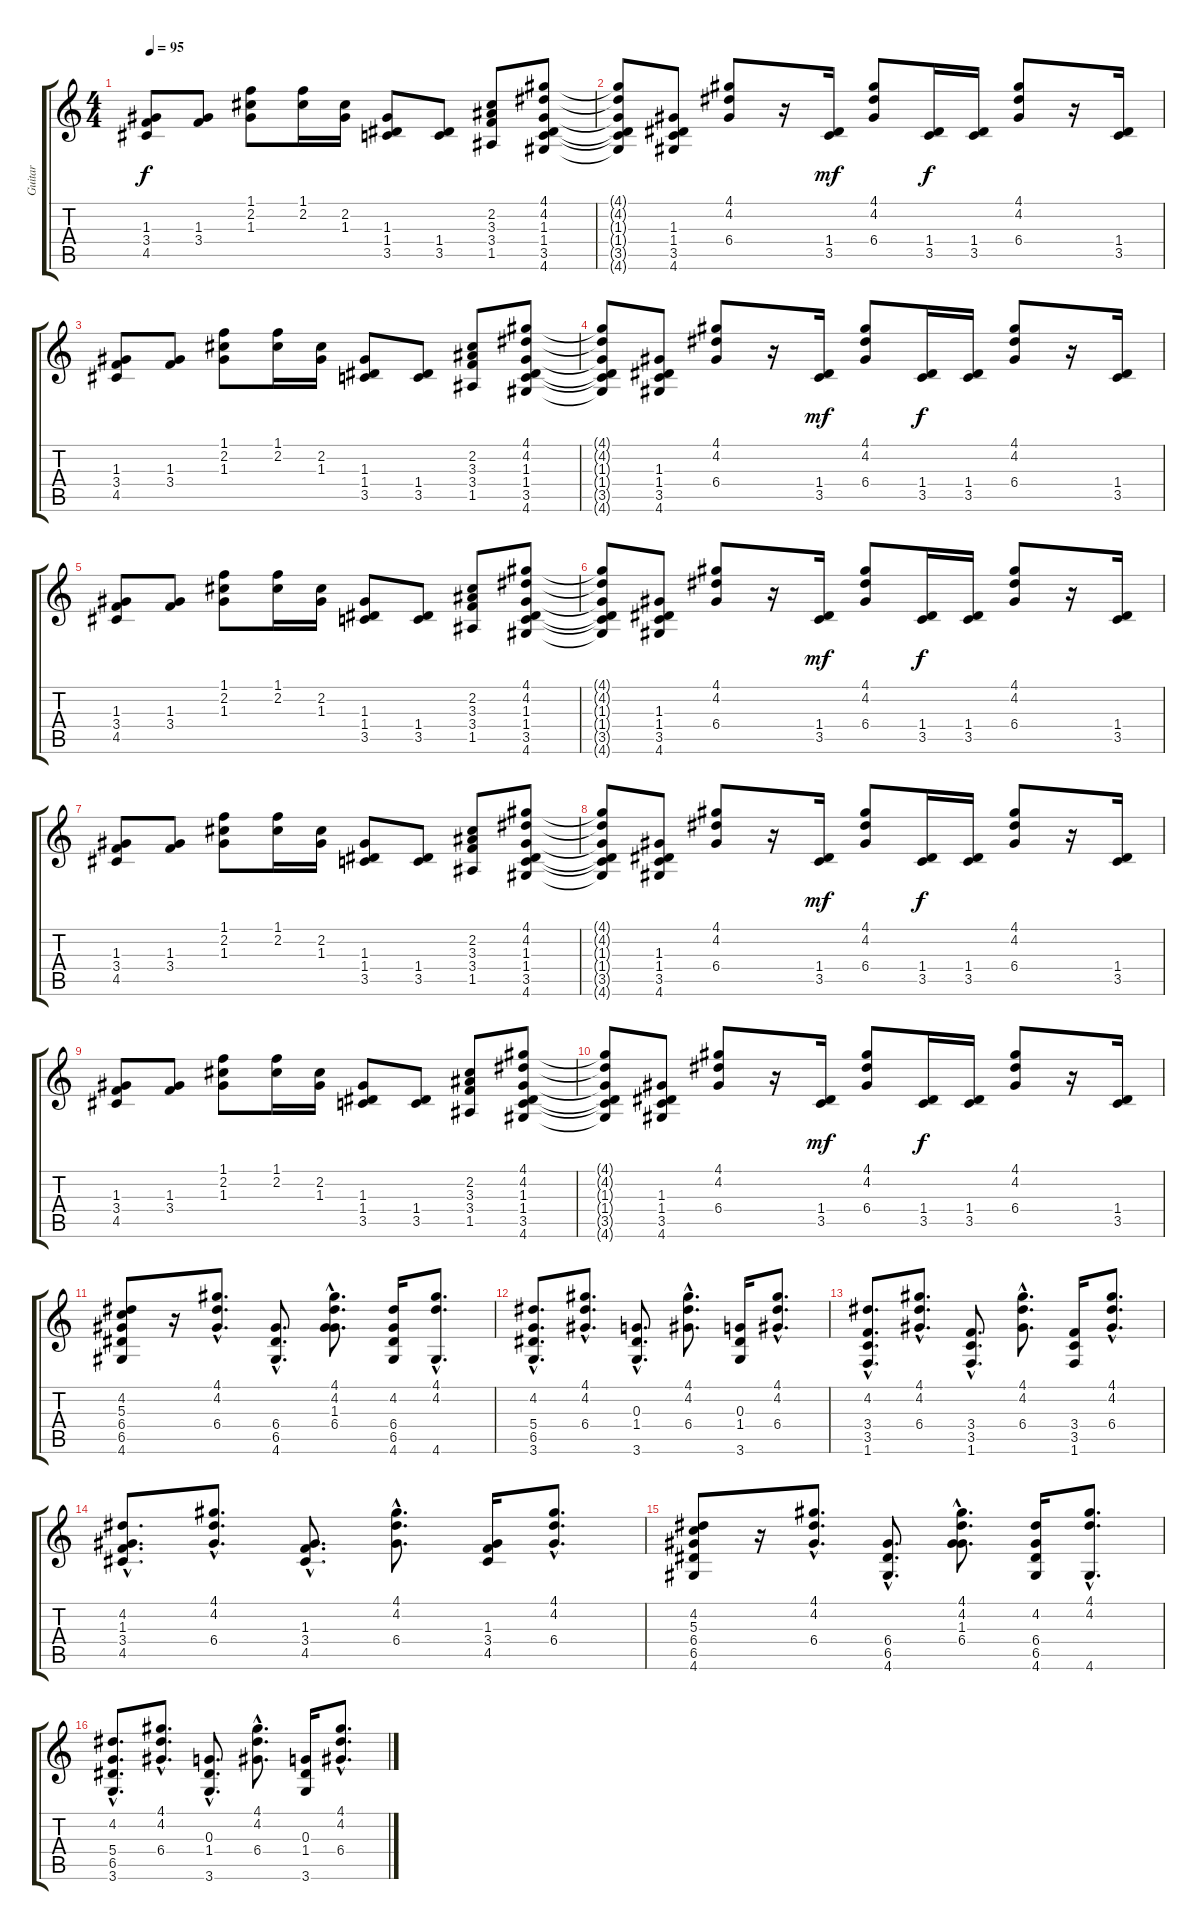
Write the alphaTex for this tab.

\track ("Guitar" "Guitar") {instrument acousticguitarsteel}
\staff {score tabs}
\tuning (E4 B3 G3 D3 A2 E2) {hide}
\ts (4 4)
\tempo 95
\clef g2
\ks c
(1.3 3.4 4.5).8{dy f} (1.3 3.4).8 (1.1 2.2 1.3).8 (1.1 2.2).16 (2.2 1.3).16 (1.3 1.4 3.5).8 (1.4 3.5).8 (2.2 3.3 3.4 1.5).8 (4.1 4.2 1.3 1.4 3.5 4.6).8 |
(4.1{t} 4.2{t} 1.3{t} 1.4{t} 3.5{t} 4.6{t}).8 (1.3 1.4 3.5 4.6).8 (4.1 4.2 6.4).8 r.16 (1.4 3.5).16{dy mf} (4.1 4.2 6.4).8 (1.4 3.5).16{dy f} (1.4 3.5).16 (4.1 4.2 6.4).8 r.16 (1.4 3.5).16 |
(1.3 3.4 4.5).8 (1.3 3.4).8 (1.1 2.2 1.3).8 (1.1 2.2).16 (2.2 1.3).16 (1.3 1.4 3.5).8 (1.4 3.5).8 (2.2 3.3 3.4 1.5).8 (4.1 4.2 1.3 1.4 3.5 4.6).8 |
(4.1{t} 4.2{t} 1.3{t} 1.4{t} 3.5{t} 4.6{t}).8 (1.3 1.4 3.5 4.6).8 (4.1 4.2 6.4).8 r.16 (1.4 3.5).16{dy mf} (4.1 4.2 6.4).8 (1.4 3.5).16{dy f} (1.4 3.5).16 (4.1 4.2 6.4).8 r.16 (1.4 3.5).16 |
(1.3 3.4 4.5).8 (1.3 3.4).8 (1.1 2.2 1.3).8 (1.1 2.2).16 (2.2 1.3).16 (1.3 1.4 3.5).8 (1.4 3.5).8 (2.2 3.3 3.4 1.5).8 (4.1 4.2 1.3 1.4 3.5 4.6).8 |
(4.1{t} 4.2{t} 1.3{t} 1.4{t} 3.5{t} 4.6{t}).8 (1.3 1.4 3.5 4.6).8 (4.1 4.2 6.4).8 r.16 (1.4 3.5).16{dy mf} (4.1 4.2 6.4).8 (1.4 3.5).16{dy f} (1.4 3.5).16 (4.1 4.2 6.4).8 r.16 (1.4 3.5).16 |
(1.3 3.4 4.5).8 (1.3 3.4).8 (1.1 2.2 1.3).8 (1.1 2.2).16 (2.2 1.3).16 (1.3 1.4 3.5).8 (1.4 3.5).8 (2.2 3.3 3.4 1.5).8 (4.1 4.2 1.3 1.4 3.5 4.6).8 |
(4.1{t} 4.2{t} 1.3{t} 1.4{t} 3.5{t} 4.6{t}).8 (1.3 1.4 3.5 4.6).8 (4.1 4.2 6.4).8 r.16 (1.4 3.5).16{dy mf} (4.1 4.2 6.4).8 (1.4 3.5).16{dy f} (1.4 3.5).16 (4.1 4.2 6.4).8 r.16 (1.4 3.5).16 |
(1.3 3.4 4.5).8 (1.3 3.4).8 (1.1 2.2 1.3).8 (1.1 2.2).16 (2.2 1.3).16 (1.3 1.4 3.5).8 (1.4 3.5).8 (2.2 3.3 3.4 1.5).8 (4.1 4.2 1.3 1.4 3.5 4.6).8 |
(4.1{t} 4.2{t} 1.3{t} 1.4{t} 3.5{t} 4.6{t}).8 (1.3 1.4 3.5 4.6).8 (4.1 4.2 6.4).8 r.16 (1.4 3.5).16{dy mf} (4.1 4.2 6.4).8 (1.4 3.5).16{dy f} (1.4 3.5).16 (4.1 4.2 6.4).8 r.16 (1.4 3.5).16 |
(4.2 5.3 6.4 6.5 4.6).8{balance 8} r.16 (4.1{hac} 4.2{hac} 6.4{hac}).8{d} (6.4{hac} 6.5{hac} 4.6{hac}).8{d} (4.1{hac} 4.2{hac} 1.3{hac} 6.4{hac}).8{d} (4.2 6.4 6.5 4.6).16 (4.1{hac} 4.2{hac} 4.6{hac}).8{d} |
(4.2{hac} 5.4{hac} 6.5{hac} 3.6{hac}).8{d} (4.1{hac} 4.2{hac} 6.4{hac}).8{d} (0.3{hac} 1.4{hac} 3.6{hac}).8{d} (4.1{hac} 4.2{hac} 6.4{hac}).8{d} (0.3 1.4 3.6).16 (4.1{hac} 4.2{hac} 6.4{hac}).8{d} |
(4.2{hac} 3.4{hac} 3.5{hac} 1.6{hac}).8{d} (4.1{hac} 4.2{hac} 6.4{hac}).8{d} (3.4{hac} 3.5{hac} 1.6{hac}).8{d} (4.1{hac} 4.2{hac} 6.4{hac}).8{d} (3.4 3.5 1.6).16 (4.1{hac} 4.2{hac} 6.4{hac}).8{d} |
(4.2{hac} 1.3{hac} 3.4{hac} 4.5{hac}).8{d} (4.1{hac} 4.2{hac} 6.4{hac}).8{d} (1.3{hac} 3.4{hac} 4.5{hac}).8{d} (4.1{hac} 4.2{hac} 6.4{hac}).8{d} (1.3 3.4 4.5).16 (4.1{hac} 4.2{hac} 6.4{hac}).8{d} |
(4.2 5.3 6.4 6.5 4.6).8{balance 8} r.16 (4.1{hac} 4.2{hac} 6.4{hac}).8{d} (6.4{hac} 6.5{hac} 4.6{hac}).8{d} (4.1{hac} 4.2{hac} 1.3{hac} 6.4{hac}).8{d} (4.2 6.4 6.5 4.6).16 (4.1{hac} 4.2{hac} 4.6{hac}).8{d} |
(4.2{hac} 5.4{hac} 6.5{hac} 3.6{hac}).8{d} (4.1{hac} 4.2{hac} 6.4{hac}).8{d} (0.3{hac} 1.4{hac} 3.6{hac}).8{d} (4.1{hac} 4.2{hac} 6.4{hac}).8{d} (0.3 1.4 3.6).16 (4.1{hac} 4.2{hac} 6.4{hac}).8{d}
